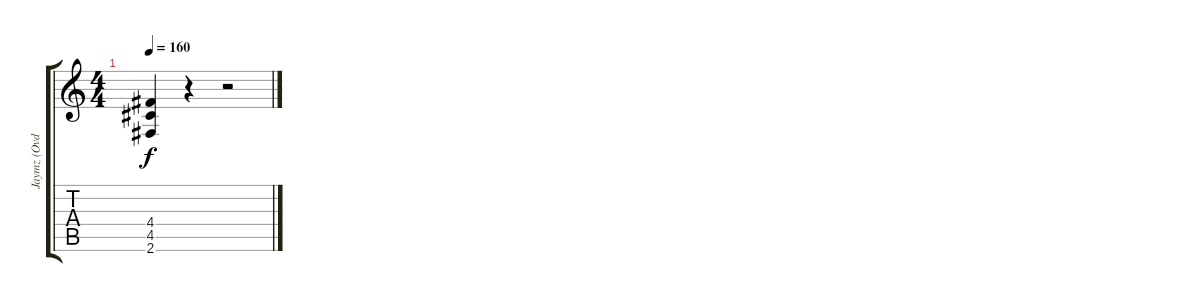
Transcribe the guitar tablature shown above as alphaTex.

\track ("Jaymz (Ovd Gtr)" "Jaymz (Ovd") {instrument distortionguitar}
\staff {score tabs}
\tuning (E4 B3 G3 D3 A2 E2) {hide}
\ts (4 4)
\tempo 160
\clef g2
\ks c
(4.4 4.5 2.6).4{dy f} r.4 r.2
